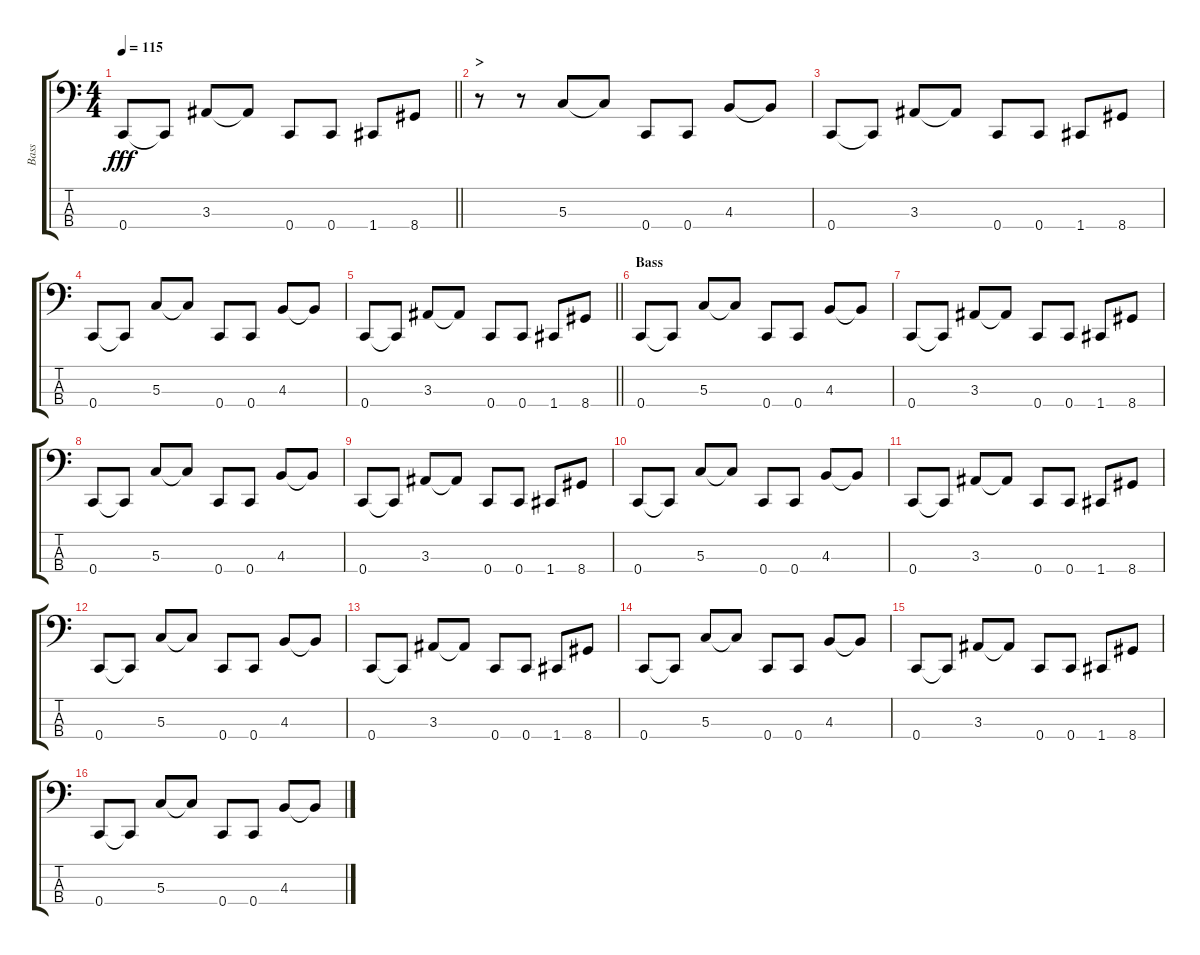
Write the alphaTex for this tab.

\track ("Bass" "Bass") {instrument electricbassfinger}
\staff {score tabs}
\tuning (F2 C2 G1 C1) {hide}
\ts (4 4)
\tempo 115
\clef f4
\barLineRight lightlight
\ks c
0.4.8{dy fff} 0.4{t}.8 3.3.8 3.3{t}.8 0.4.8 0.4.8 1.4.8 8.4.8 |
\section ("" ">")
r.8 r.8 5.3.8 5.3{t}.8 0.4.8 0.4.8 4.3.8 4.3{t}.8 |
0.4.8 0.4{t}.8 3.3.8 3.3{t}.8 0.4.8 0.4.8 1.4.8 8.4.8 |
0.4.8 0.4{t}.8 5.3.8 5.3{t}.8 0.4.8 0.4.8 4.3.8 4.3{t}.8 |
\barLineRight lightlight
0.4.8 0.4{t}.8 3.3.8 3.3{t}.8 0.4.8 0.4.8 1.4.8 8.4.8 |
\section ("" "Bass")
0.4.8 0.4{t}.8 5.3.8 5.3{t}.8 0.4.8 0.4.8 4.3.8 4.3{t}.8 |
0.4.8 0.4{t}.8 3.3.8 3.3{t}.8 0.4.8 0.4.8 1.4.8 8.4.8 |
0.4.8 0.4{t}.8 5.3.8 5.3{t}.8 0.4.8 0.4.8 4.3.8 4.3{t}.8 |
0.4.8 0.4{t}.8 3.3.8 3.3{t}.8 0.4.8 0.4.8 1.4.8 8.4.8 |
0.4.8 0.4{t}.8 5.3.8 5.3{t}.8 0.4.8 0.4.8 4.3.8 4.3{t}.8 |
0.4.8 0.4{t}.8 3.3.8 3.3{t}.8 0.4.8 0.4.8 1.4.8 8.4.8 |
0.4.8 0.4{t}.8 5.3.8 5.3{t}.8 0.4.8 0.4.8 4.3.8 4.3{t}.8 |
0.4.8 0.4{t}.8 3.3.8 3.3{t}.8 0.4.8 0.4.8 1.4.8 8.4.8 |
0.4.8 0.4{t}.8 5.3.8 5.3{t}.8 0.4.8 0.4.8 4.3.8 4.3{t}.8 |
0.4.8 0.4{t}.8 3.3.8 3.3{t}.8 0.4.8 0.4.8 1.4.8 8.4.8 |
0.4.8 0.4{t}.8 5.3.8 5.3{t}.8 0.4.8 0.4.8 4.3.8 4.3{t}.8
